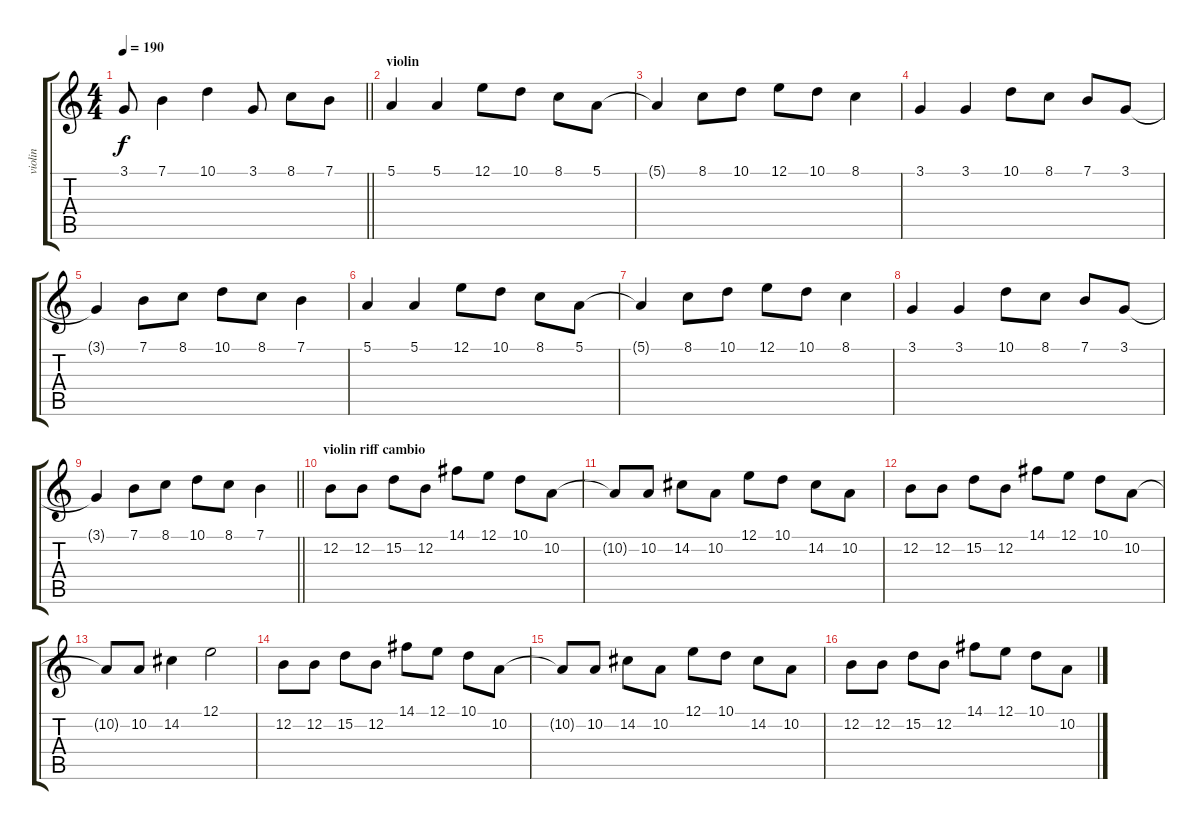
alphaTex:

\track ("violin" "violin") {instrument violin}
\staff {score tabs}
\tuning (E4 B3 G3 D3 A2 E2) {hide}
\ts (4 4)
\tempo 190
\clef g2
\barLineRight lightlight
\ks c
3.1{t}.8{dy f} 7.1.4 10.1.4 3.1.8 8.1.8 7.1.8 |
\section ("" "violin")
5.1.4 5.1.4 12.1.8 10.1.8 8.1.8 5.1.8 |
5.1{t}.4 8.1.8 10.1.8 12.1.8 10.1.8 8.1.4 |
3.1.4 3.1.4 10.1.8 8.1.8 7.1.8 3.1.8 |
3.1{t}.4 7.1.8 8.1.8 10.1.8 8.1.8 7.1.4 |
5.1.4 5.1.4 12.1.8 10.1.8 8.1.8 5.1.8 |
5.1{t}.4 8.1.8 10.1.8 12.1.8 10.1.8 8.1.4 |
3.1.4 3.1.4 10.1.8 8.1.8 7.1.8 3.1.8 |
\barLineRight lightlight
3.1{t}.4 7.1.8 8.1.8 10.1.8 8.1.8 7.1.4 |
\section ("" "violin riff cambio")
12.2.8 12.2.8 15.2.8 12.2.8 14.1.8 12.1.8 10.1.8 10.2.8 |
10.2{t}.8 10.2.8 14.2.8 10.2.8 12.1.8 10.1.8 14.2.8 10.2.8 |
12.2.8 12.2.8 15.2.8 12.2.8 14.1.8 12.1.8 10.1.8 10.2.8 |
10.2{t}.8 10.2.8 14.2.4 12.1.2 |
12.2.8 12.2.8 15.2.8 12.2.8 14.1.8 12.1.8 10.1.8 10.2.8 |
10.2{t}.8 10.2.8 14.2.8 10.2.8 12.1.8 10.1.8 14.2.8 10.2.8 |
12.2.8 12.2.8 15.2.8 12.2.8 14.1.8 12.1.8 10.1.8 10.2.8
